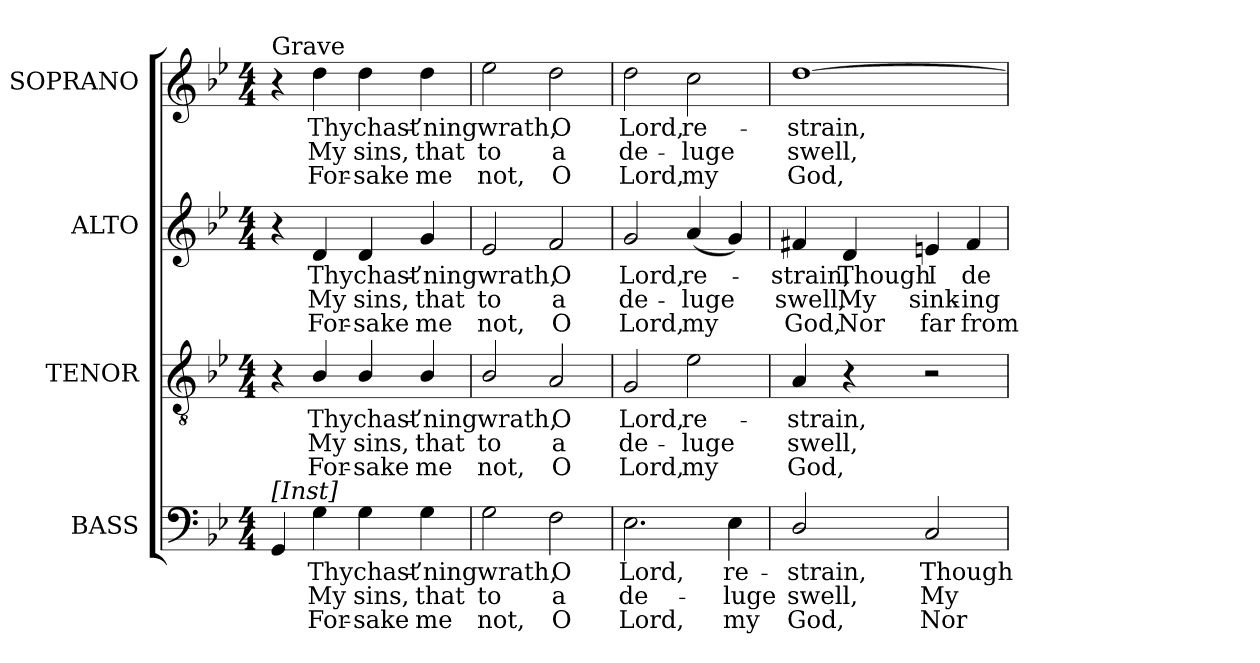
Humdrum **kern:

**kern	**text	**text	**text	**kern	**text	**text	**text	**kern	**text	**text	**text	**kern	**text	**text	**text
*part4	*part4	*part4	*part4	*part3	*part3	*part3	*part3	*part2	*part2	*part2	*part2	*part1	*part1	*part1	*part1
*staff4	*staff4	*staff4	*staff4	*staff3	*staff3	*staff3	*staff3	*staff2	*staff2	*staff2	*staff2	*staff1	*staff1	*staff1	*staff1
*I"BASS	*	*	*	*I"TENOR	*	*	*	*I"ALTO	*	*	*	*I"SOPRANO	*	*	*
*I'B.	*	*	*	*I'T.	*	*	*	*I'A.	*	*	*	*I'S.	*	*	*
!!LO:PB:g=z
*clefF4	*	*	*	*clefGv2	*	*	*	*clefG2	*	*	*	*clefG2	*	*	*
*	*	*	*	*ITrd7c12	*	*	*	*	*	*	*	*	*	*	*
*k[b-e-]	*	*	*	*k[b-e-]	*	*	*	*k[b-e-]	*	*	*	*k[b-e-]	*	*	*
*g:	*	*	*	*g:	*	*	*	*g:	*	*	*	*g:	*	*	*
*M4/4	*	*	*	*M4/4	*	*	*	*M4/4	*	*	*	*M4/4	*	*	*
=1	=1	=1	=1	=1	=1	=1	=1	=1	=1	=1	=1	=1	=1	=1	=1
!	!	!	!	!	!	!	!	!	!	!	!	!LO:TX:a:t=Grave	!	!	!
!LO:TX:a:t=[Inst]	!	!	!	!	!	!	!	!	!	!	!	!	!	!	!
4GGi/	.	.	.	4r	.	.	.	4r	.	.	.	4r	.	.	.
!	!LO:LY:b:color=#000000	!LO:LY:b:color=#000000	!LO:LY:b:color=#000000	!	!	!	!	!	!	!	!	!	!	!	!
!	!	!	!	!	!LO:LY:b:color=#000000	!LO:LY:b:color=#000000	!LO:LY:b:color=#000000	!	!	!	!	!	!	!	!
!	!	!	!	!	!	!	!	!	!LO:LY:b:color=#000000	!LO:LY:b:color=#000000	!LO:LY:b:color=#000000	!	!	!	!
!	!	!	!	!	!	!	!	!	!	!	!	!	!LO:LY:b:color=#000000	!LO:LY:b:color=#000000	!LO:LY:b:color=#000000
4Gi\	Thy	My	For-	4BB-i/	Thy	My	For-	4di/	Thy	My	For-	4ddi\	Thy	My	For-
!	!LO:LY:b:color=#000000	!LO:LY:b:color=#000000	!LO:LY:b:color=#000000	!	!	!	!	!	!	!	!	!	!	!	!
!	!	!	!	!	!LO:LY:b:color=#000000	!LO:LY:b:color=#000000	!LO:LY:b:color=#000000	!	!	!	!	!	!	!	!
!	!	!	!	!	!	!	!	!	!LO:LY:b:color=#000000	!LO:LY:b:color=#000000	!LO:LY:b:color=#000000	!	!	!	!
!	!	!	!	!	!	!	!	!	!	!	!	!	!LO:LY:b:color=#000000	!LO:LY:b:color=#000000	!LO:LY:b:color=#000000
4Gi\	chast-	sins,	-sake	4BB-i/	chast-	sins,	-sake	4di/	chast-	sins,	-sake	4ddi\	chast-	sins,	-sake
!	!LO:LY:b:color=#000000	!LO:LY:b:color=#000000	!LO:LY:b:color=#000000	!	!	!	!	!	!	!	!	!	!	!	!
!	!	!	!	!	!LO:LY:b:color=#000000	!LO:LY:b:color=#000000	!LO:LY:b:color=#000000	!	!	!	!	!	!	!	!
!	!	!	!	!	!	!	!	!	!LO:LY:b:color=#000000	!LO:LY:b:color=#000000	!LO:LY:b:color=#000000	!	!	!	!
!	!	!	!	!	!	!	!	!	!	!	!	!	!LO:LY:b:color=#000000	!LO:LY:b:color=#000000	!LO:LY:b:color=#000000
4Gi\	-’ning	that	me	4BB-i/	-’ning	that	me	4gi/	-’ning	that	me	4ddi\	-’ning	that	me
=2	=2	=2	=2	=2	=2	=2	=2	=2	=2	=2	=2	=2	=2	=2	=2
!	!LO:LY:b:color=#000000	!LO:LY:b:color=#000000	!LO:LY:b:color=#000000	!	!	!	!	!	!	!	!	!	!	!	!
!	!	!	!	!	!LO:LY:b:color=#000000	!LO:LY:b:color=#000000	!LO:LY:b:color=#000000	!	!	!	!	!	!	!	!
!	!	!	!	!	!	!	!	!	!LO:LY:b:color=#000000	!LO:LY:b:color=#000000	!LO:LY:b:color=#000000	!	!	!	!
!	!	!	!	!	!	!	!	!	!	!	!	!	!LO:LY:b:color=#000000	!LO:LY:b:color=#000000	!LO:LY:b:color=#000000
2Gi\	wrath,	to	not,	2BB-i/	wrath,	to	not,	2e-i/	wrath,	to	not,	2ee-i\	wrath,	to	not,
!	!LO:LY:b:color=#000000	!LO:LY:b:color=#000000	!LO:LY:b:color=#000000	!	!	!	!	!	!	!	!	!	!	!	!
!	!	!	!	!	!LO:LY:b:color=#000000	!LO:LY:b:color=#000000	!LO:LY:b:color=#000000	!	!	!	!	!	!	!	!
!	!	!	!	!	!	!	!	!	!LO:LY:b:color=#000000	!LO:LY:b:color=#000000	!LO:LY:b:color=#000000	!	!	!	!
!	!	!	!	!	!	!	!	!	!	!	!	!	!LO:LY:b:color=#000000	!LO:LY:b:color=#000000	!LO:LY:b:color=#000000
2Fi\	O	a	O	2AAi/	O	a	O	2fi/	O	a	O	2ddi\	O	a	O
=3	=3	=3	=3	=3	=3	=3	=3	=3	=3	=3	=3	=3	=3	=3	=3
!	!LO:LY:b:color=#000000	!LO:LY:b:color=#000000	!LO:LY:b:color=#000000	!	!	!	!	!	!	!	!	!	!	!	!
!	!	!	!	!	!LO:LY:b:color=#000000	!LO:LY:b:color=#000000	!LO:LY:b:color=#000000	!	!	!	!	!	!	!	!
!	!	!	!	!	!	!	!	!	!LO:LY:b:color=#000000	!LO:LY:b:color=#000000	!LO:LY:b:color=#000000	!	!	!	!
!	!	!	!	!	!	!	!	!	!	!	!	!	!LO:LY:b:color=#000000	!LO:LY:b:color=#000000	!LO:LY:b:color=#000000
2.E-i\	Lord,	de-	Lord,	2GGi/	Lord,	de-	Lord,	2gi/	Lord,	de-	Lord,	2ddi\	Lord,	de-	Lord,
!	!	!	!	!	!LO:LY:b:color=#000000	!LO:LY:b:color=#000000	!LO:LY:b:color=#000000	!	!	!	!	!	!	!	!
!	!	!	!	!	!	!	!	!	!LO:LY:b:color=#000000	!LO:LY:b:color=#000000	!LO:LY:b:color=#000000	!	!	!	!
!	!	!	!	!	!	!	!	!	!	!	!	!	!LO:LY:b:color=#000000	!LO:LY:b:color=#000000	!LO:LY:b:color=#000000
.	.	.	.	2E-i\	re-	-luge	my	(4ai/	re-	-luge	my	2cci\	re-	-luge	my
!	!LO:LY:b:color=#000000	!LO:LY:b:color=#000000	!LO:LY:b:color=#000000	!	!	!	!	!	!	!	!	!	!	!	!
4E-i\	re-	-luge	my	.	.	.	.	4gi/)	.	.	.	.	.	.	.
=4	=4	=4	=4	=4	=4	=4	=4	=4	=4	=4	=4	=4	=4	=4	=4
!	!LO:LY:b:color=#000000	!LO:LY:b:color=#000000	!LO:LY:b:color=#000000	!	!	!	!	!	!	!	!	!	!	!	!
!	!	!	!	!	!LO:LY:b:color=#000000	!LO:LY:b:color=#000000	!LO:LY:b:color=#000000	!	!	!	!	!	!	!	!
!	!	!	!	!	!	!	!	!	!LO:LY:b:color=#000000	!LO:LY:b:color=#000000	!LO:LY:b:color=#000000	!	!	!	!
!	!	!	!	!	!	!	!	!	!	!	!	!	!LO:LY:b:color=#000000	!LO:LY:b:color=#000000	!LO:LY:b:color=#000000
2Di/	-strain,	swell,	God,	4AAi/	-strain,	swell,	God,	4f#Xi/	-strain,	swell,	God,	[1ddi	-strain,	swell,	God,
!	!	!	!	!	!	!	!	!	!LO:LY:b:color=#000000	!LO:LY:b:color=#000000	!LO:LY:b:color=#000000	!	!	!	!
.	.	.	.	4r	.	.	.	4di/	Though	My	Nor	.	.	.	.
!	!LO:LY:b:color=#000000	!LO:LY:b:color=#000000	!LO:LY:b:color=#000000	!	!	!	!	!	!	!	!	!	!	!	!
!	!	!	!	!	!	!	!	!	!LO:LY:b:color=#000000	!LO:LY:b:color=#000000	!LO:LY:b:color=#000000	!	!	!	!
2Ci/	Though	My	Nor	2r	.	.	.	4eni/	I	sink-	far	.	.	.	.
!	!	!	!	!	!	!	!	!	!LO:LY:b:color=#000000	!LO:LY:b:color=#000000	!LO:LY:b:color=#000000	!	!	!	!
.	.	.	.	.	.	.	.	4f#i/	de-	-ing	from	.	.	.	.
=	=	=	=	=	=	=	=	=	=	=	=	=	=	=	=
*-	*-	*-	*-	*-	*-	*-	*-	*-	*-	*-	*-	*-	*-	*-	*-
